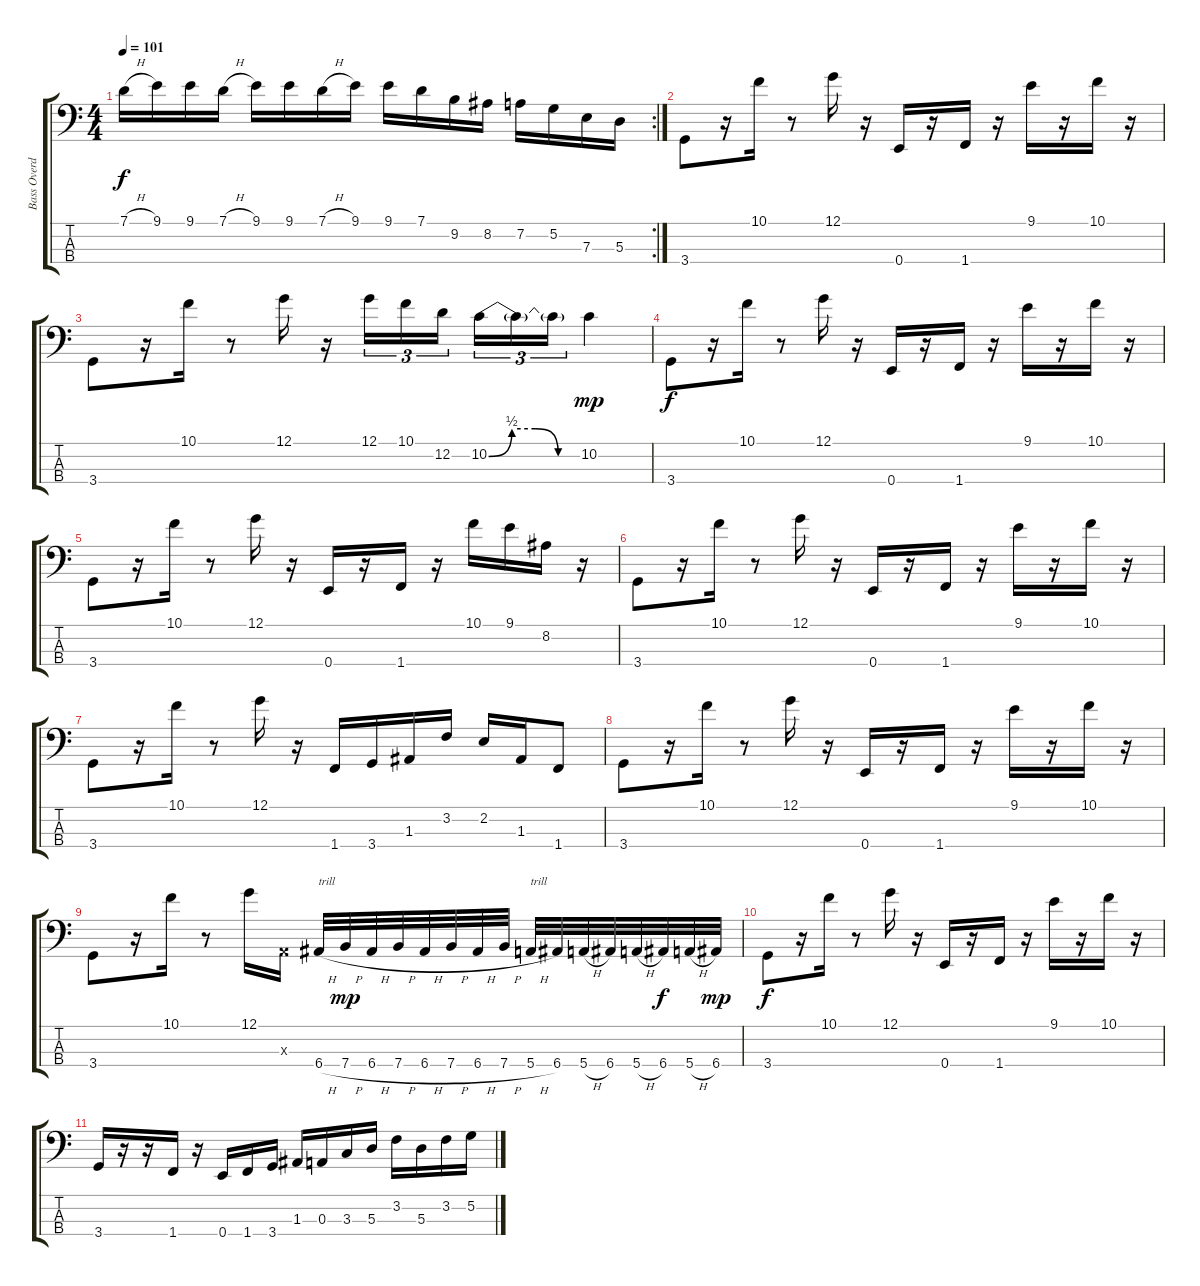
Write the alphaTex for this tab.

\track ("Bass Overdrive" "Bass Overd") {instrument distortionguitar}
\staff {score tabs}
\tuning (G2 D2 A1 E1) {hide}
\rc 2
\ts (4 4)
\tempo 101
\clef f4
\ks c
7.1{h}.16{dy f} 9.1.16 9.1.16 7.1{h}.16 9.1.16 9.1.16 7.1{h}.16 9.1.16 9.1.16 7.1.16 9.2.16 8.2.16 7.2.16 5.2.16 7.3.16 5.3.16 |
3.4.8 r.16 10.1.16 r.8 12.1.16 r.16 0.4.16 r.16 1.4.16 r.16 9.1.16 r.16 10.1.16 r.16 |
3.4.8 r.16 10.1.16 r.8 12.1.16 r.16 12.1.16{tu (3 2)} 10.1.16{tu (3 2)} 12.2.16{tu (3 2) beam splitsecondary} 10.2{be (custom 0 0 15 2 30 2 45 0 60 0)}.16{tu (3 2)} 10.2{t}.16{tu (3 2)} 10.2{t}.16{tu (3 2)} 10.2.4{dy mp} |
3.4.8{dy f} r.16 10.1.16 r.8 12.1.16 r.16 0.4.16 r.16 1.4.16 r.16 9.1.16 r.16 10.1.16 r.16 |
3.4.8 r.16 10.1.16 r.8 12.1.16 r.16 0.4.16 r.16 1.4.16 r.16 10.1.16 9.1.16 8.2.16 r.16 |
3.4.8 r.16 10.1.16 r.8 12.1.16 r.16 0.4.16 r.16 1.4.16 r.16 9.1.16 r.16 10.1.16 r.16 |
3.4.8 r.16 10.1.16 r.8 12.1.16 r.16 1.4.16 3.4.16 1.3.16 3.2.16 2.2.16 1.3.16 1.4.8 |
3.4.8 r.16 10.1.16 r.8 12.1.16 r.16 0.4.16 r.16 1.4.16 r.16 9.1.16 r.16 10.1.16 r.16 |
3.4.8 r.16 10.1.16 r.8 12.1.16 0.3{x}.16 6.4{h}.32{txt "trill"} 7.4{h}.32{dy mp} 6.4{h}.32 7.4{h}.32 6.4{h}.32 7.4{h}.32 6.4{h}.32 7.4{h}.32 5.4{h}.32{txt "trill"} 6.4.32 5.4{h}.32 6.4.32 5.4{h}.32 6.4.32{dy f} 5.4{h}.32 6.4.32{dy mp} |
3.4.8{dy f} r.16 10.1.16 r.8 12.1.16 r.16 0.4.16 r.16 1.4.16 r.16 9.1.16 r.16 10.1.16 r.16 |
3.4.16 r.16 r.16 1.4.16 r.16 0.4.16 1.4.16 3.4.16 1.3.16 0.3.16 3.3.16 5.3.16 3.2.16 5.3.16 3.2.16 5.2.16
